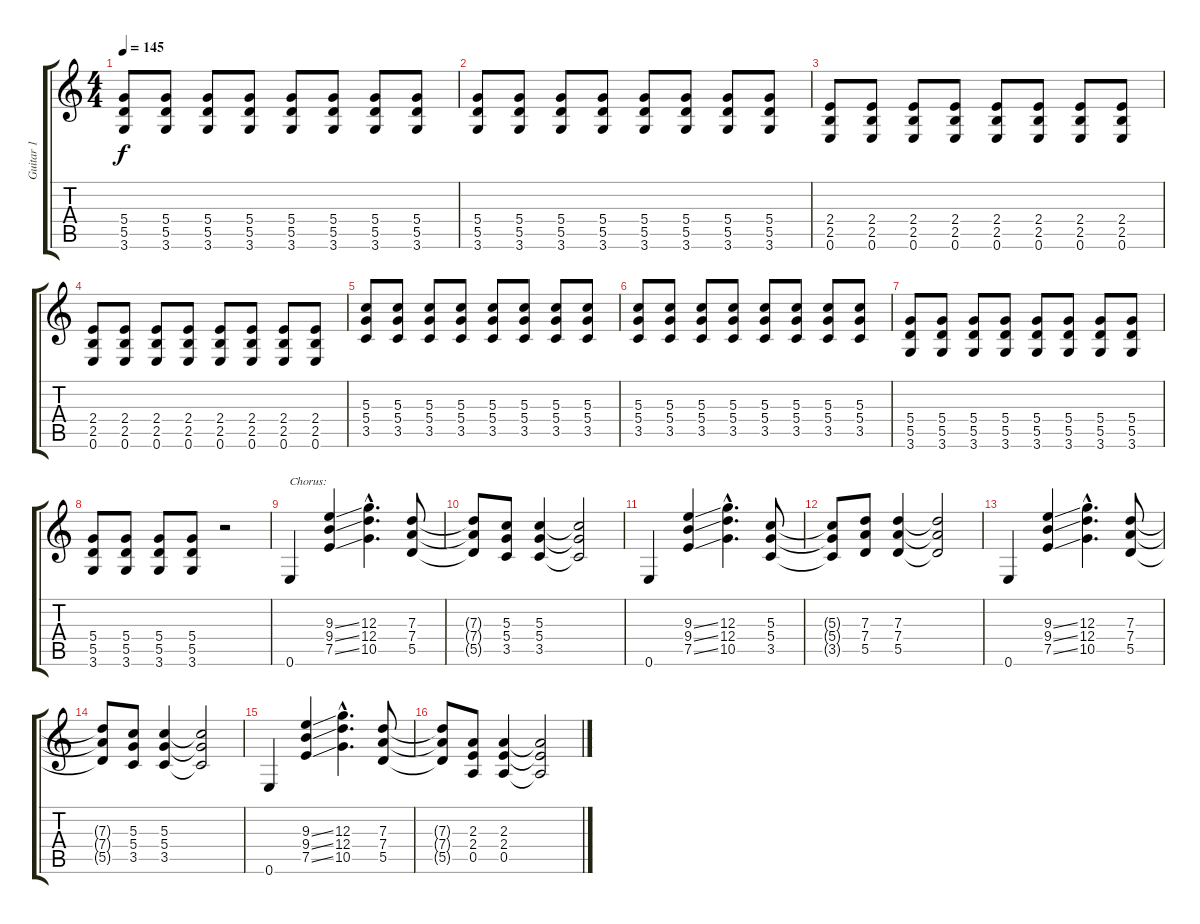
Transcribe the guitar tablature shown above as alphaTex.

\track ("Guitar 1" "Guitar 1") {instrument distortionguitar}
\staff {score tabs}
\tuning (E4 B3 G3 D3 A2 E2) {hide}
\ts (4 4)
\tempo 145
\clef g2
\ks c
(5.4 5.5 3.6).8{dy f} (5.4 5.5 3.6).8 (5.4 5.5 3.6).8 (5.4 5.5 3.6).8 (5.4 5.5 3.6).8 (5.4 5.5 3.6).8 (5.4 5.5 3.6).8 (5.4 5.5 3.6).8 |
(5.4 5.5 3.6).8 (5.4 5.5 3.6).8 (5.4 5.5 3.6).8 (5.4 5.5 3.6).8 (5.4 5.5 3.6).8 (5.4 5.5 3.6).8 (5.4 5.5 3.6).8 (5.4 5.5 3.6).8 |
(2.4 2.5 0.6).8 (2.4 2.5 0.6).8 (2.4 2.5 0.6).8 (2.4 2.5 0.6).8 (2.4 2.5 0.6).8 (2.4 2.5 0.6).8 (2.4 2.5 0.6).8 (2.4 2.5 0.6).8 |
(2.4 2.5 0.6).8 (2.4 2.5 0.6).8 (2.4 2.5 0.6).8 (2.4 2.5 0.6).8 (2.4 2.5 0.6).8 (2.4 2.5 0.6).8 (2.4 2.5 0.6).8 (2.4 2.5 0.6).8 |
(5.3 5.4 3.5).8 (5.3 5.4 3.5).8 (5.3 5.4 3.5).8 (5.3 5.4 3.5).8 (5.3 5.4 3.5).8 (5.3 5.4 3.5).8 (5.3 5.4 3.5).8 (5.3 5.4 3.5).8 |
(5.3 5.4 3.5).8 (5.3 5.4 3.5).8 (5.3 5.4 3.5).8 (5.3 5.4 3.5).8 (5.3 5.4 3.5).8 (5.3 5.4 3.5).8 (5.3 5.4 3.5).8 (5.3 5.4 3.5).8 |
(5.4 5.5 3.6).8 (5.4 5.5 3.6).8 (5.4 5.5 3.6).8 (5.4 5.5 3.6).8 (5.4 5.5 3.6).8 (5.4 5.5 3.6).8 (5.4 5.5 3.6).8 (5.4 5.5 3.6).8 |
(5.4 5.5 3.6).8 (5.4 5.5 3.6).8 (5.4 5.5 3.6).8 (5.4 5.5 3.6).8 r.2 |
0.6.4{txt "Chorus:"} (9.3{ss} 9.4{ss} 7.5{ss}).4 (12.3{hac} 12.4{hac} 10.5{hac}).4{d} (7.3 7.4 5.5).8 |
(7.3{t} 7.4{t} 5.5{t}).8 (5.3 5.4 3.5).8 (5.3 5.4 3.5).4 (5.3{t} 5.4{t} 3.5{t}).2 |
0.6.4 (9.3{ss} 9.4{ss} 7.5{ss}).4 (12.3{hac} 12.4{hac} 10.5{hac}).4{d} (5.3 5.4 3.5).8 |
(5.3{t} 5.4{t} 3.5{t}).8 (7.3 7.4 5.5).8 (7.3 7.4 5.5).4 (7.3{t} 7.4{t} 5.5{t}).2 |
0.6.4 (9.3{ss} 9.4{ss} 7.5{ss}).4 (12.3{hac} 12.4{hac} 10.5{hac}).4{d} (7.3 7.4 5.5).8 |
(7.3{t} 7.4{t} 5.5{t}).8 (5.3 5.4 3.5).8 (5.3 5.4 3.5).4 (5.3{t} 5.4{t} 3.5{t}).2 |
0.6.4 (9.3{ss} 9.4{ss} 7.5{ss}).4 (12.3{hac} 12.4{hac} 10.5{hac}).4{d} (7.3 7.4 5.5).8 |
(7.3{t} 7.4{t} 5.5{t}).8 (2.3 2.4 0.5).8 (2.3 2.4 0.5).4 (2.3{t} 2.4{t} 0.5{t}).2
